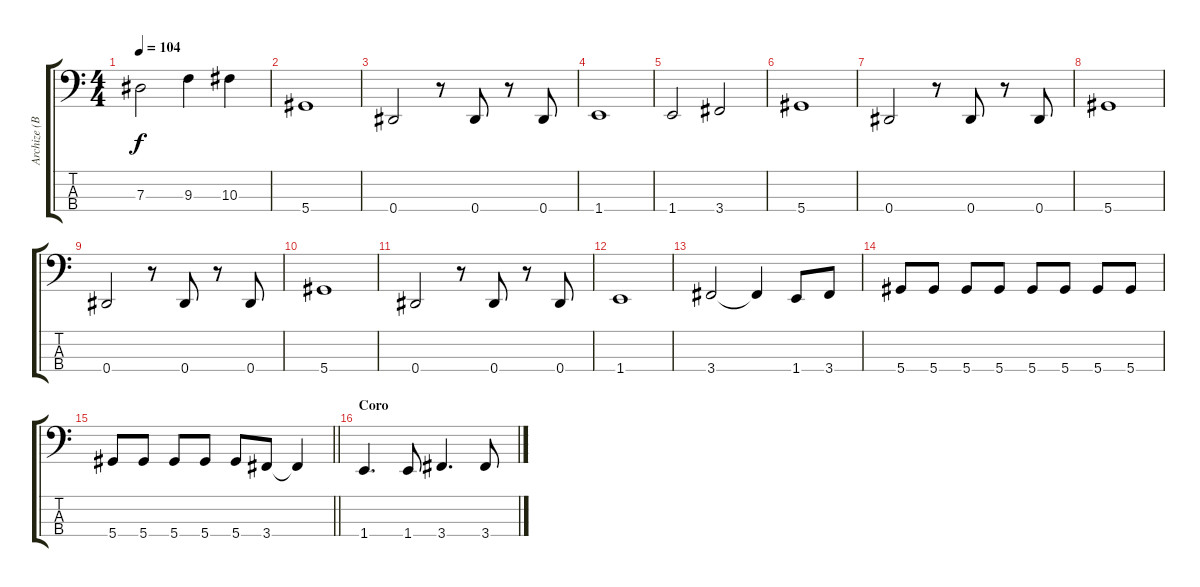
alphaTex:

\track ("Archize (Bajo)" "Archize (B") {instrument electricbassfinger}
\staff {score tabs}
\tuning (Gb2 Db2 Ab1 Eb1) {hide}
\ts (4 4)
\tempo 104
\clef f4
\ks c
7.3.2{dy f} 9.3.4 10.3.4 |
5.4.1 |
0.4.2 r.8 0.4.8 r.8 0.4.8 |
1.4.1 |
1.4.2 3.4.2 |
5.4.1 |
0.4.2 r.8 0.4.8 r.8 0.4.8 |
5.4.1 |
0.4.2 r.8 0.4.8 r.8 0.4.8 |
5.4.1 |
0.4.2 r.8 0.4.8 r.8 0.4.8 |
1.4.1 |
3.4.2 3.4{t}.4 1.4.8 3.4.8 |
5.4.8 5.4.8 5.4.8 5.4.8 5.4.8 5.4.8 5.4.8 5.4.8 |
\barLineRight lightlight
5.4.8 5.4.8 5.4.8 5.4.8 5.4.8 3.4.8 3.4{t}.4 |
\section ("" "Coro")
1.4.4{d} 1.4.8 3.4.4{d} 3.4.8
